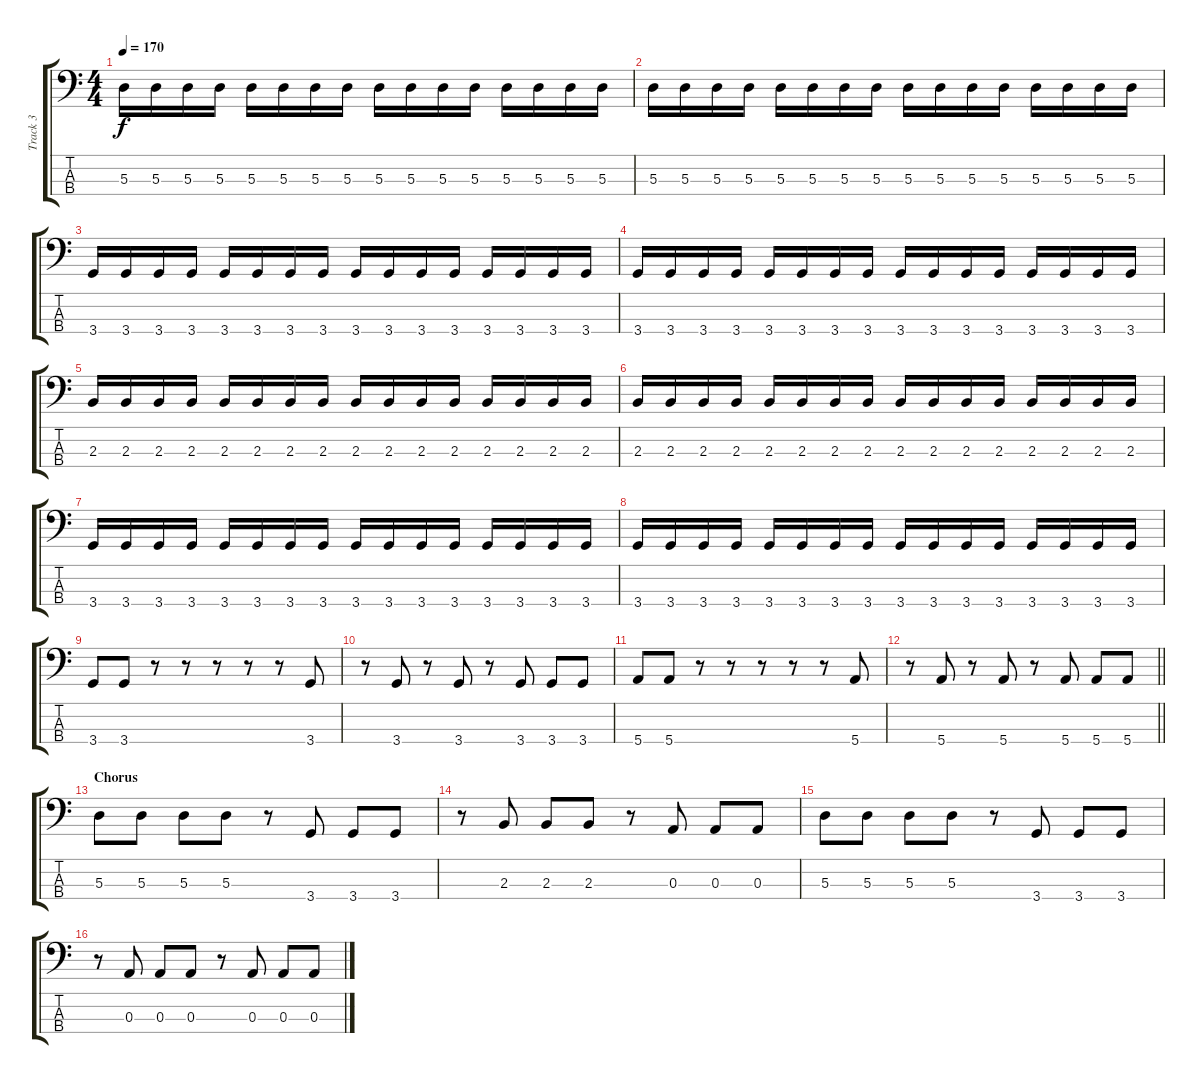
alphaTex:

\track ("Track 3" "Track 3") {instrument electricbassfinger}
\staff {score tabs}
\tuning (G2 D2 A1 E1) {hide}
\ts (4 4)
\tempo 170
\clef f4
\ks c
5.3.16{dy f volume 16} 5.3.16 5.3.16 5.3.16 5.3.16 5.3.16 5.3.16 5.3.16 5.3.16 5.3.16 5.3.16 5.3.16 5.3.16 5.3.16 5.3.16 5.3.16 |
5.3.16 5.3.16 5.3.16 5.3.16 5.3.16 5.3.16 5.3.16 5.3.16 5.3.16 5.3.16 5.3.16 5.3.16 5.3.16 5.3.16 5.3.16 5.3.16 |
3.4.16 3.4.16 3.4.16 3.4.16 3.4.16 3.4.16 3.4.16 3.4.16 3.4.16 3.4.16 3.4.16 3.4.16 3.4.16 3.4.16 3.4.16 3.4.16 |
3.4.16 3.4.16 3.4.16 3.4.16 3.4.16 3.4.16 3.4.16 3.4.16 3.4.16 3.4.16 3.4.16 3.4.16 3.4.16 3.4.16 3.4.16 3.4.16 |
2.3.16 2.3.16 2.3.16 2.3.16 2.3.16 2.3.16 2.3.16 2.3.16 2.3.16 2.3.16 2.3.16 2.3.16 2.3.16 2.3.16 2.3.16 2.3.16 |
2.3.16 2.3.16 2.3.16 2.3.16 2.3.16 2.3.16 2.3.16 2.3.16 2.3.16 2.3.16 2.3.16 2.3.16 2.3.16 2.3.16 2.3.16 2.3.16 |
3.4.16 3.4.16 3.4.16 3.4.16 3.4.16 3.4.16 3.4.16 3.4.16 3.4.16 3.4.16 3.4.16 3.4.16 3.4.16 3.4.16 3.4.16 3.4.16 |
3.4.16 3.4.16 3.4.16 3.4.16 3.4.16 3.4.16 3.4.16 3.4.16 3.4.16 3.4.16 3.4.16 3.4.16 3.4.16 3.4.16 3.4.16 3.4.16 |
3.4.8{volume 16} 3.4.8 r.8 r.8 r.8 r.8 r.8 3.4.8 |
r.8 3.4.8 r.8 3.4.8 r.8 3.4.8 3.4.8 3.4.8 |
5.4.8 5.4.8 r.8 r.8 r.8 r.8 r.8 5.4.8 |
\barLineRight lightlight
r.8 5.4.8 r.8 5.4.8 r.8 5.4.8 5.4.8 5.4.8 |
\section ("" "Chorus")
5.3.8 5.3.8 5.3.8 5.3.8 r.8 3.4.8 3.4.8 3.4.8 |
r.8 2.3.8 2.3.8 2.3.8 r.8 0.3.8 0.3.8 0.3.8 |
5.3.8 5.3.8 5.3.8 5.3.8 r.8 3.4.8 3.4.8 3.4.8 |
r.8 0.3.8 0.3.8 0.3.8 r.8 0.3.8 0.3.8 0.3.8
